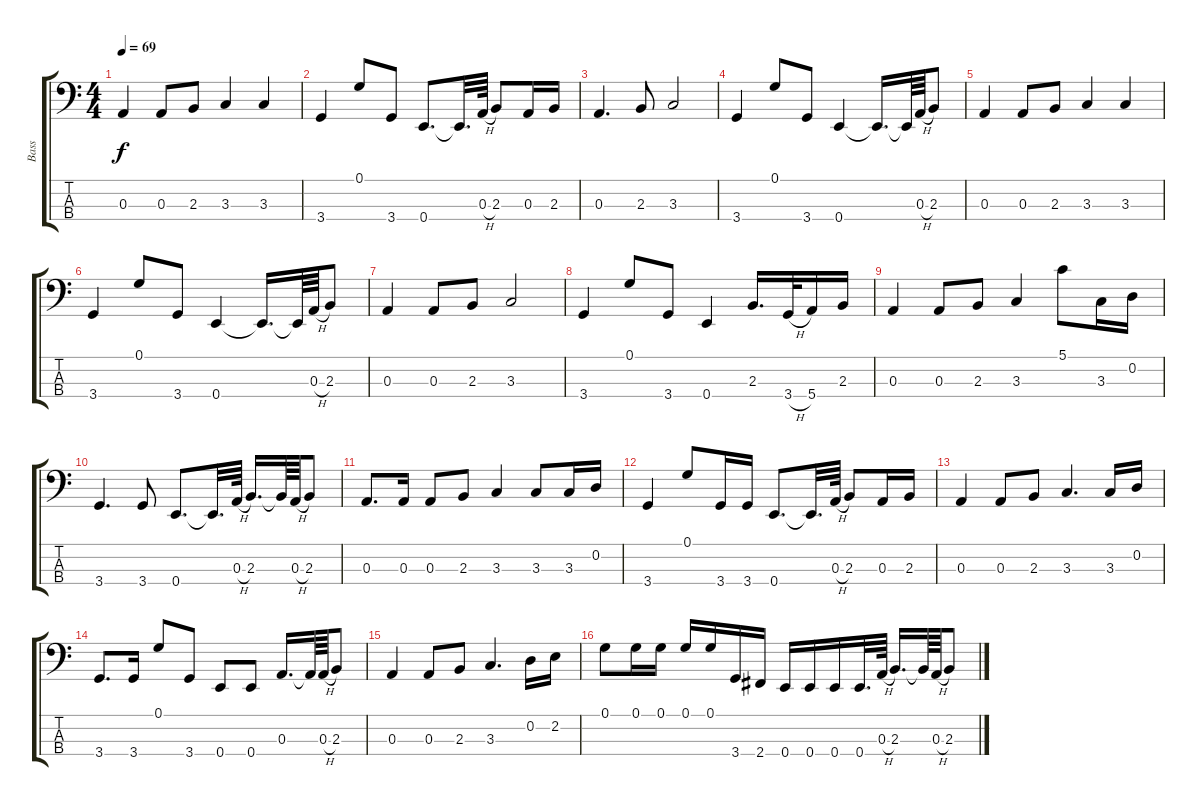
\track ("Bass" "Bass") {instrument electricbasspick}
\staff {score tabs}
\tuning (G2 D2 A1 E1) {hide}
\ts (4 4)
\tempo 69
\clef f4
\ks c
0.3.4{dy f} 0.3.8 2.3.8 3.3.4 3.3.4 |
3.4.4 0.1.8 3.4.8 0.4.8{d} 0.4{t}.32{d} 0.3{h}.64 2.3.8 0.3.16 2.3.16 |
0.3.4{d} 2.3.8 3.3.2 |
3.4.4 0.1.8 3.4.8 0.4.4 0.4{t}.16{d} 0.4{t}.64 0.3{h}.64 2.3.8 |
0.3.4 0.3.8 2.3.8 3.3.4 3.3.4 |
3.4.4 0.1.8 3.4.8 0.4.4 0.4{t}.16{d} 0.4{t}.64 0.3{h}.64 2.3.8 |
0.3.4 0.3.8 2.3.8 3.3.2 |
3.4.4 0.1.8 3.4.8 0.4.4 2.3.16{d} 3.4{h}.32 5.4.16 2.3.16 |
0.3.4 0.3.8 2.3.8 3.3.4 5.1.8 3.3.16 0.2.16 |
3.4.4{d} 3.4.8 0.4.8{d} 0.4{t}.32{d} 0.3{h}.64 2.3.16{d} 2.3{t}.64 0.3{h}.64 2.3.8 |
0.3.8{d} 0.3.16 0.3.8 2.3.8 3.3.4 3.3.8 3.3.16 0.2.16 |
3.4.4 0.1.8 3.4.16 3.4.16 0.4.8{d} 0.4{t}.32{d} 0.3{h}.64 2.3.8 0.3.16 2.3.16 |
0.3.4 0.3.8 2.3.8 3.3.4{d} 3.3.16 0.2.16 |
3.4.8{d} 3.4.16 0.1.8 3.4.8 0.4.8 0.4.8 0.3.16{d} 0.3{t}.64 0.3{h}.64 2.3.8 |
0.3.4 0.3.8 2.3.8 3.3.4{d} 0.2.16 2.2.16 |
0.1.8 0.1.16 0.1.16 0.1.16 0.1.16 3.4.16 2.4.16 0.4.16 0.4.16 0.4.16 0.4.32{d} 0.3{h}.64 2.3.16{d} 2.3{t}.64 0.3{h}.64 2.3.8
